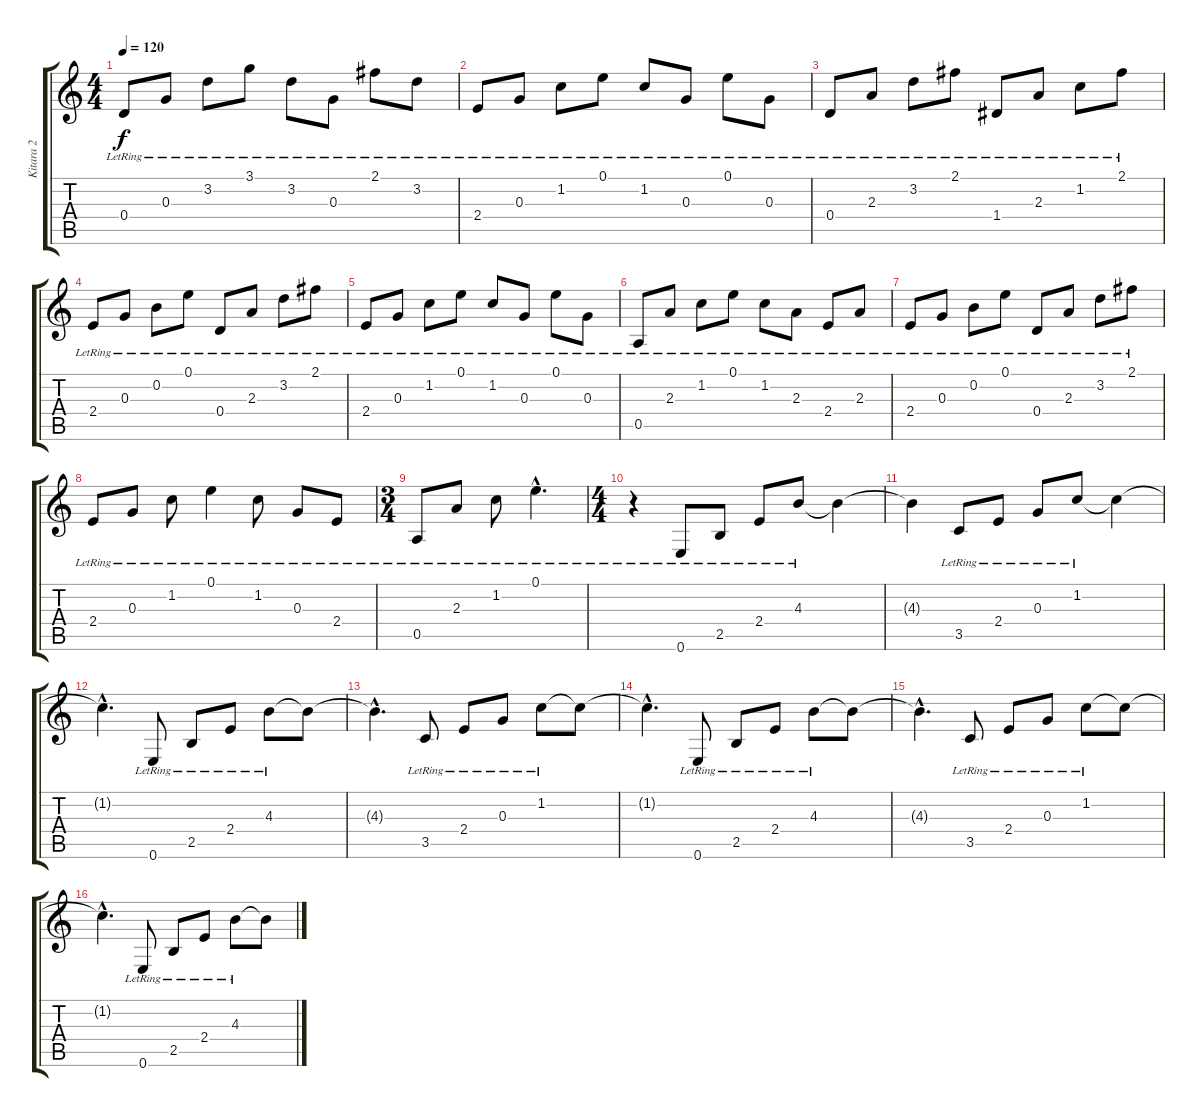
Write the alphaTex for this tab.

\track ("Kitara 2" "Kitara 2") {instrument acousticguitarnylon}
\staff {score tabs}
\tuning (E4 B3 G3 D3 A2 E2) {hide}
\ts (4 4)
\tempo 120
\clef g2
\ks c
0.4{lr}.8{dy f} 0.3{lr}.8 3.2{lr}.8 3.1{lr}.8 3.2{lr}.8 0.3{lr}.8 2.1{lr}.8 3.2{lr}.8 |
2.4{lr}.8 0.3{lr}.8 1.2{lr}.8 0.1{lr}.8 1.2{lr}.8 0.3{lr}.8 0.1{lr}.8 0.3{lr}.8 |
0.4{lr}.8 2.3{lr}.8 3.2{lr}.8 2.1{lr}.8 1.4{lr}.8 2.3{lr}.8 1.2{lr}.8 2.1{lr}.8 |
2.4{lr}.8 0.3{lr}.8 0.2{lr}.8 0.1{lr}.8 0.4{lr}.8 2.3{lr}.8 3.2{lr}.8 2.1{lr}.8 |
2.4{lr}.8 0.3{lr}.8 1.2{lr}.8 0.1{lr}.8 1.2{lr}.8 0.3{lr}.8 0.1{lr}.8 0.3{lr}.8 |
0.5{lr}.8 2.3{lr}.8 1.2{lr}.8 0.1{lr}.8 1.2{lr}.8 2.3{lr}.8 2.4{lr}.8 2.3{lr}.8 |
2.4{lr}.8 0.3{lr}.8 0.2{lr}.8 0.1{lr}.8 0.4{lr}.8 2.3{lr}.8 3.2{lr}.8 2.1{lr}.8 |
2.4{lr}.8 0.3{lr}.8 1.2{lr}.8 0.1{lr}.4 1.2{lr}.8 0.3{lr}.8 2.4{lr}.8 |
\ts (3 4)
0.5{lr}.8 2.3{lr}.8 1.2{lr}.8 0.1{hac lr}.4{d} |
\ts (4 4)
r.4 0.6{lr}.8 2.5{lr}.8 2.4{lr}.8 4.3{lr}.8 4.3{t}.4 |
4.3{t}.4 3.5{lr}.8 2.4{lr}.8 0.3{lr}.8 1.2{lr}.8 1.2{t}.4 |
1.2{hac t}.4{d} 0.6{lr}.8 2.5{lr}.8 2.4{lr}.8 4.3{lr}.8 4.3{t}.8 |
4.3{hac t}.4{d} 3.5{lr}.8 2.4{lr}.8 0.3{lr}.8 1.2{lr}.8 1.2{t}.8 |
1.2{hac t}.4{d} 0.6{lr}.8 2.5{lr}.8 2.4{lr}.8 4.3{lr}.8 4.3{t}.8 |
4.3{hac t}.4{d} 3.5{lr}.8 2.4{lr}.8 0.3{lr}.8 1.2{lr}.8 1.2{t}.8 |
1.2{hac t}.4{d} 0.6{lr}.8 2.5{lr}.8 2.4{lr}.8 4.3{lr}.8 4.3{t}.8
